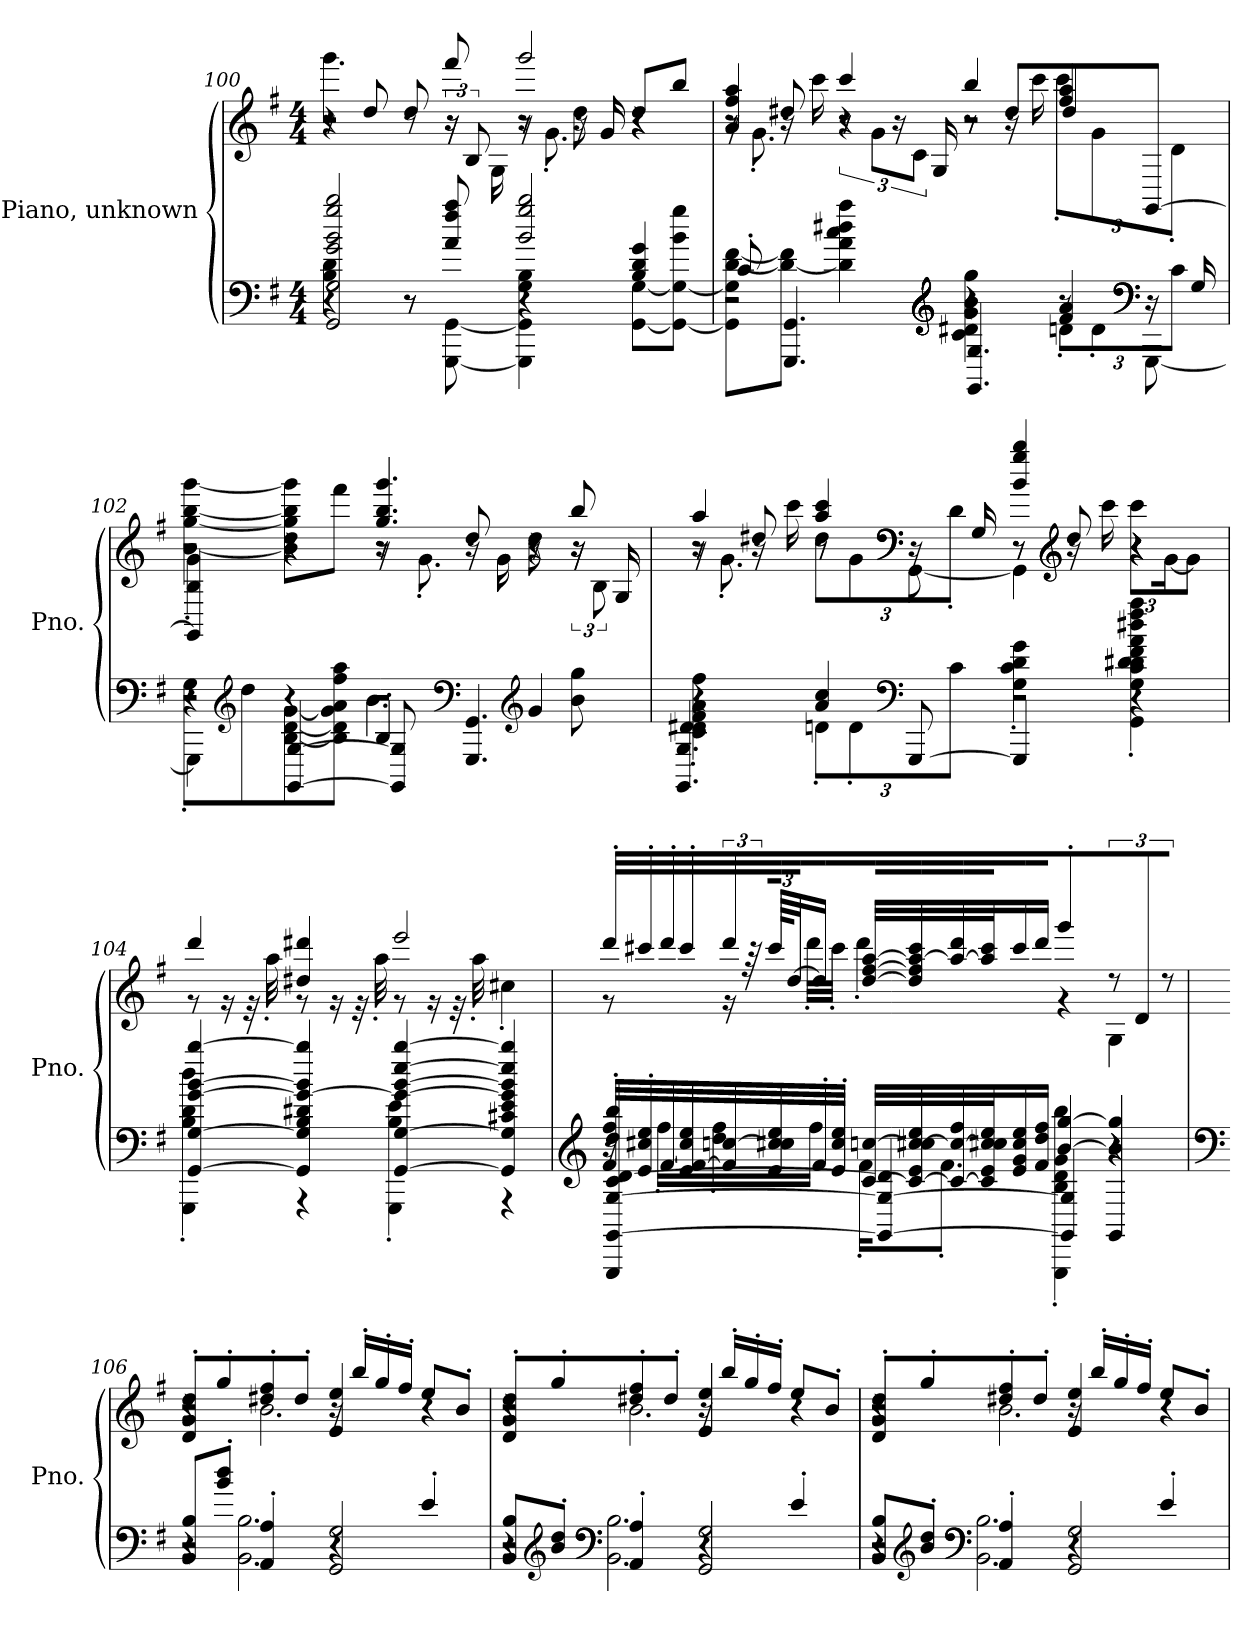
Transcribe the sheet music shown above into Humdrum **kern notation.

**kern	**kern
*part1	*part1
*staff2	*staff1
*I"Piano, unknown	*
*I'Pno.	*
!!LO:PB:g=z
*clefF4	*clefG2
*k[f#]	*k[f#]
*M4/4	*M4/4
=100	=100
*^	*^
*	*^	*	*^
*	*	*	*	*	*^
4r	4B\ 4d\	2GG/ 2G/ 2g/ 2b/ 2gg/ 2bb/	4r	2r	8r	4.ggg\
.	.	.	.	.	8dd/	.
8r	8r	.	8r	.	8dd/	.
8a/ 8ff#/ 8aa/	[8GGG\ [8GG\	.	8fff#/	.	24r	16r
.	.	.	.	.	12B/	.
.	.	.	.	.	.	16G\
2b/ 2gg/ 2bb/	4GGG\] 4GG\] 4G\ 4B\	4r	2ggg/	8r	8r	16r
.	.	.	.	.	.	8.g'\
.	.	.	.	8dd\	16r	.
.	.	.	.	.	16g/	.
.	[8GG\ [8G\L	4B/ 4d/ 4g/	.	4r	8dd/L	4r
.	8GG\_ 8G\_ 8b\ 8gg\J	.	.	.	8bb/J	.
=101	=101	=101	=101	=101	=101	=101
*	*	*^	*	*	*	*
2r	8GG\] 8G\] [8d\ [8f#\L	8c'/	2r	8r	8r	4a/ 4ff#/ 4aa/	16r
.	.	.	.	.	.	.	8.g'\
.	8d\_ 8f#\]J	4.GGG/ 4.GG/	.	8dd#X/	16r	.	.
.	.	.	.	.	16ccc\	.	.
.	4d\] 4a\ 4cc\ 4dd#X\ 4aa\	.	.	4ccc/	12r	8r	4r
.	.	.	.	.	12g\L	.	.
.	.	.	.	.	.	16r	.
.	.	.	.	.	12c\J	.	.
.	.	.	.	.	.	16G/	.
*clefG2	*	*	*	*	*	*	*
4r	4c\ 4d#X\ 4g\ 4b\ 4gg\	4.GG/ 4.G/	4r	4bb/	8r	8r	2r
.	.	.	.	.	16r	8dd#/L	.
.	.	.	.	.	16ccc\	.	.
*	*Xbrackettup	*	*	*	*Xbrackettup	*	*
4f#/ 4a/	12dn'\L	.	8r	4ff#/ 4aa/	12ccc'\L	8dd#/	.
.	12d'\	.	.	.	12g\	.	.
*clefF4	*	*	*	*	*	*	*
.	.	16r	[8GGG\	.	.	[8GG/J	.
.	12c\J	.	.	.	12d'\J	.	.
.	.	16G/	.	.	.	.	.
!!LO:LB:g=z	!!	!!	!!
=102	=102	=102	=102	=102	=102	=102	=102
2r	8G'\L	4r	4GGG\]	2r	[4b\ [4gg\ [4bb\ [4ggg\	4GG/]	4B\' 4g\'
*clefG2	*	*	*	*	*	*	*
.	8dd\	.	.	.	.	.	.
.	[8B\ [8d\ [8g\	[4GG/ [4G/	4r	.	8b\] 8dd\ 8gg\] 8bb\] 8ggg\]L	4r	4r
.	8B\] 8d\] 8g\] 8a\ 8ff#\ 8aa\J	.	.	.	8fff#\J	.	.
4B'/	4.b\	8GG/] 8G/]	2r	8r	8r	4.gg/ 4.bb/ 4.ggg/	16r
.	.	.	.	.	.	.	8.g'\
*clefF4	*	*	*	*	*	*	*
.	.	4.GGG/ 4.GG/	.	8dd/	16r	.	.
.	.	.	.	.	16g\	.	.
*clefG2	*	*	*	*	*	*	*
4g/	.	.	.	8r	8dd\	.	4r
*	*	*	*	*	*brackettup	*	*
.	8b\ 8gg\	.	.	8bb/	24r	16r	.
.	.	.	.	.	12B\	.	.
.	.	.	.	.	.	16G/	.
*	*	*v	*v	*	*	*	*
!!LO:LB:g=z	!!	!!	!!
=103	=103	=103	=103	=103	=103	=103
4r	4c\' 4d\' 4d#X\' 4f#\' 4a\' 4ff#\'	4.GG/ 4.G/	8r	8r	4aa/	16r
.	.	.	.	.	.	8.g'\
.	.	.	8dd#X/	16r	.	.
.	.	.	.	16ccc\	.	.
*	*	*	*	*Xbrackettup	*	*
4a/ 4cc/	12dn'\L	.	4aa/ 4ccc/	12dd#\L	8r	8r
.	12d'\	.	.	12g\	.	.
*clefF4	*	*	*clefF4	*	*	*
.	.	[8GGG/	.	.	16r	[8GG\
.	12c\J	.	.	12d'\J	.	.
.	.	.	.	.	16G/	.
2r	4G\' 4c\' 4d\' 4g\'	4GGG/]	4b/ 4gg/ 4bb/	8r	8r	4GG\]
*	*	*	*clefG2	*	*	*
.	.	.	.	16r	8dd#/	.
.	.	.	.	16ccc\	.	.
.	4GG\' 4G\' 4c\' 4d\' 4d#X\' 4f#\' 4a\' 4dd#X\' 4ff#\' 4aa\'	4r	4r	12ccc\L	4r	4r
.	.	.	.	[24g\K	.	.
.	.	.	.	8g\J]	.	.
*	*v	*v	*	*	*	*
*	*	*	*v	*v	*v
=104	=104	=104	=104
[4GG/ [4G/ [4g/ [4b/ [4bb/	4GGG\' 4B\' 4d\' 4dd\'	4ddd/	8r
.	.	.	16r
.	.	.	32r
.	.	.	32aa'\
4GG/] 4G/] 4B/ 4d#X/ 4g/_ 4b/] 4bb/]	4r	4dd#X/ 4ddd#X/	8r
.	.	.	16r
.	.	.	32r
.	.	.	32aa'\
[4GG/ [4G/ 4g/_ [4b/ [4ee/ [4bb/	4GGG\' 4B\' 4e\'	2eee/	8r
.	.	.	16r
.	.	.	32r
.	.	.	32aa'\
4GG/] 4G/] 4c#X/ 4e/ 4g/] 4b/] 4ee/] 4bb/]	4r	.	4cc#X'\
*v	*v	*	*
!!LO:LB:g=z	!!
=105	=105	=105
*clefG2	*	*
*^	*	*
*	*^	*	*
32f#/' 32ff#/'LLL	16r	4GGG/ [4GG/ [4G/ 4c/ [4d/ 4dd/ 4bb/	32ddd'/LLL	8r
32e/' 32cc#X/' 32ee/'	.	.	32ccc#X'/	.
[32f#/	16ff#'\LL	.	32ddd'/	.
32e/ 32f#/_ 32cc#/ 32ee/	.	.	32ccc#'/	.
*	*	*	*brackettup	*
32f#/] [32ccn/	16dd\' 16ff#\'	.	48ddd/JJJ	16r
.	.	.	96r	.
32e/ 32cc/] 32cc#X/ 32ee/	.	.	96ccc#/KLLL	.
.	.	.	[48dd/J	.
32f#'/	16ff#\JJ	.	16dd/JJ]	32ddd'\LLL
32e/' 32cc#/' 32ee/'JJJ	.	.	.	32ccc#'\JJJ
[32c/ [32ccn/LLL	16f#'\KL	4GG/_ 4G/_ 4d/]	[32dd/ [32ff#/ [32aa/LLL	4ddd'\
32c/_ 32e/ 32cc/_ 32cc#X/ 32ee/	.	.	32dd/] 32ff#/] 32aa/_ 32ccc#/	.
32c/_ 32cc/_ 32ff#/	8.f#'\J	.	32aa/_ 32ddd/	.
32c/] 32e/ 32cc/] 32cc#X/ 32ee/J	.	.	32aa/] 32ccc#/J	.
16e/ 16g/ 16cc#/ 16ee/	.	.	16ccc#/	.
16f#/ 16dd/ 16ff#/JJ	.	.	16ddd/JJ	.
[4b/ [4gg/	4GGG\' 4B\' 4d\' 4g\' 4bb\'	4GG/] 4G/]	4ggg'/	4r
4GG/ 4b/] 4gg/]	4r	4r	12r	4G\
.	.	.	12d/	.
.	.	.	12r	.
*	*	*	*v	*v
!!LO:LB:g=z
=106	=106	=106	=106
*clefF4	*	*	*
*	*	*	*^
*	*	*	*	*^
8BB/ 8B/L	4r	2r	8d/' 8g/' 8dd/'L	4r	2r
8b/' 8dd/'J	.	.	8gg'/	.	.
4AA/' 4A/'	2.BB\ 2.B\	.	8dd#X/' 8ff#/'	2.b\	.
.	.	.	8dd#'/J	.	.
4r	.	2GG/ 2G/	16r	.	4e/ 4ee/
.	.	.	16bb'/LL	.	.
.	.	.	16gg'/	.	.
.	.	.	16ff#'/JJ	.	.
4e'/	.	.	8ee/L	.	4r
.	.	.	8b'/J	.	.
=107	=107	=107	=107	=107	=107
8BB/ 8B/L	4r	2r	8d/' 8g/' 8dd/'L	4r	2r
*clefG2	*	*	*	*	*
8b/' 8dd/'J	.	.	8gg'/	.	.
*clefF4	*	*	*	*	*
4AA/' 4A/'	2.BB\ 2.B\	.	8dd#X/' 8ff#/'	2.b\	.
.	.	.	8dd#'/J	.	.
4r	.	2GG/ 2G/	16r	.	4e/ 4ee/
.	.	.	16bb'/LL	.	.
.	.	.	16gg'/	.	.
.	.	.	16ff#'/JJ	.	.
4e'/	.	.	8ee/L	.	4r
.	.	.	8b'/J	.	.
=108	=108	=108	=108	=108	=108
8BB/ 8B/L	4r	2r	8d/' 8g/' 8dd/'L	4r	2r
*clefG2	*	*	*	*	*
8b/' 8dd/'J	.	.	8gg'/	.	.
*clefF4	*	*	*	*	*
4AA/' 4A/'	2.BB\ 2.B\	.	8dd#X/' 8ff#/'	2.b\	.
.	.	.	8dd#'/J	.	.
4r	.	2GG/ 2G/	16r	.	4e/ 4ee/
.	.	.	16bb'/LL	.	.
.	.	.	16gg'/	.	.
.	.	.	16ff#'/JJ	.	.
4e'/	.	.	8ee/L	.	4r
.	.	.	8b'/J	.	.
*v	*v	*v	*	*	*
*	*v	*v	*v
=	=
*-	*-
